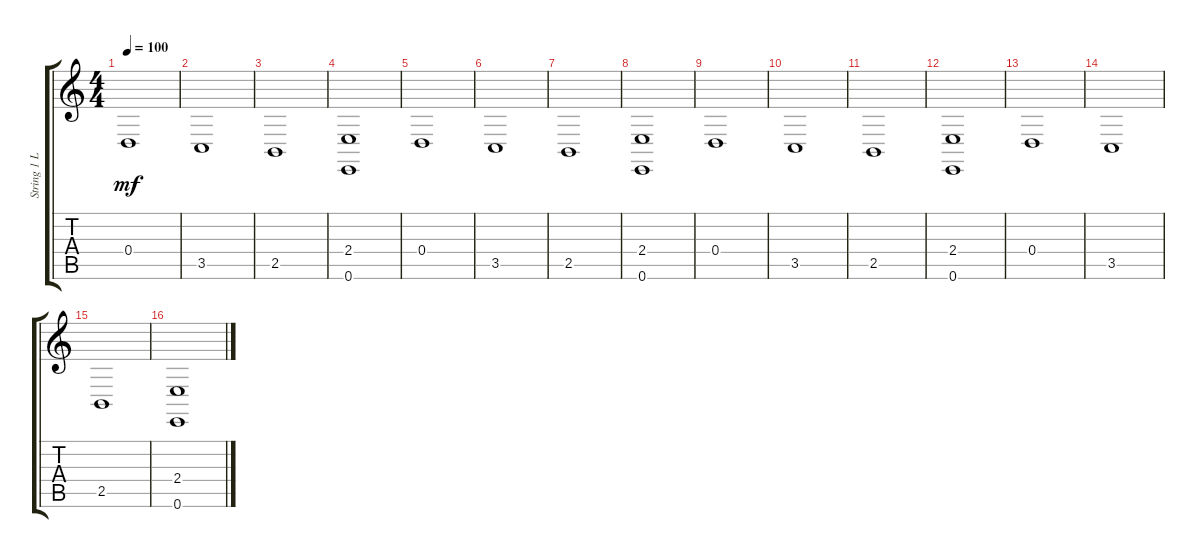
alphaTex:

\track ("String 1 LH" "String 1 L") {instrument stringensemble1}
\staff {score tabs}
\tuning (E4 B3 G3 D3 A2 E2) {hide}
\ts (4 4)
\tempo 100
\clef g2
\ks c
0.4.1{dy mf} |
3.5.1 |
2.5.1 |
(2.4 0.6).1 |
0.4.1 |
3.5.1 |
2.5.1 |
(2.4 0.6).1 |
0.4.1 |
3.5.1 |
2.5.1 |
(2.4 0.6).1 |
0.4.1 |
3.5.1 |
2.5.1 |
(2.4 0.6).1
